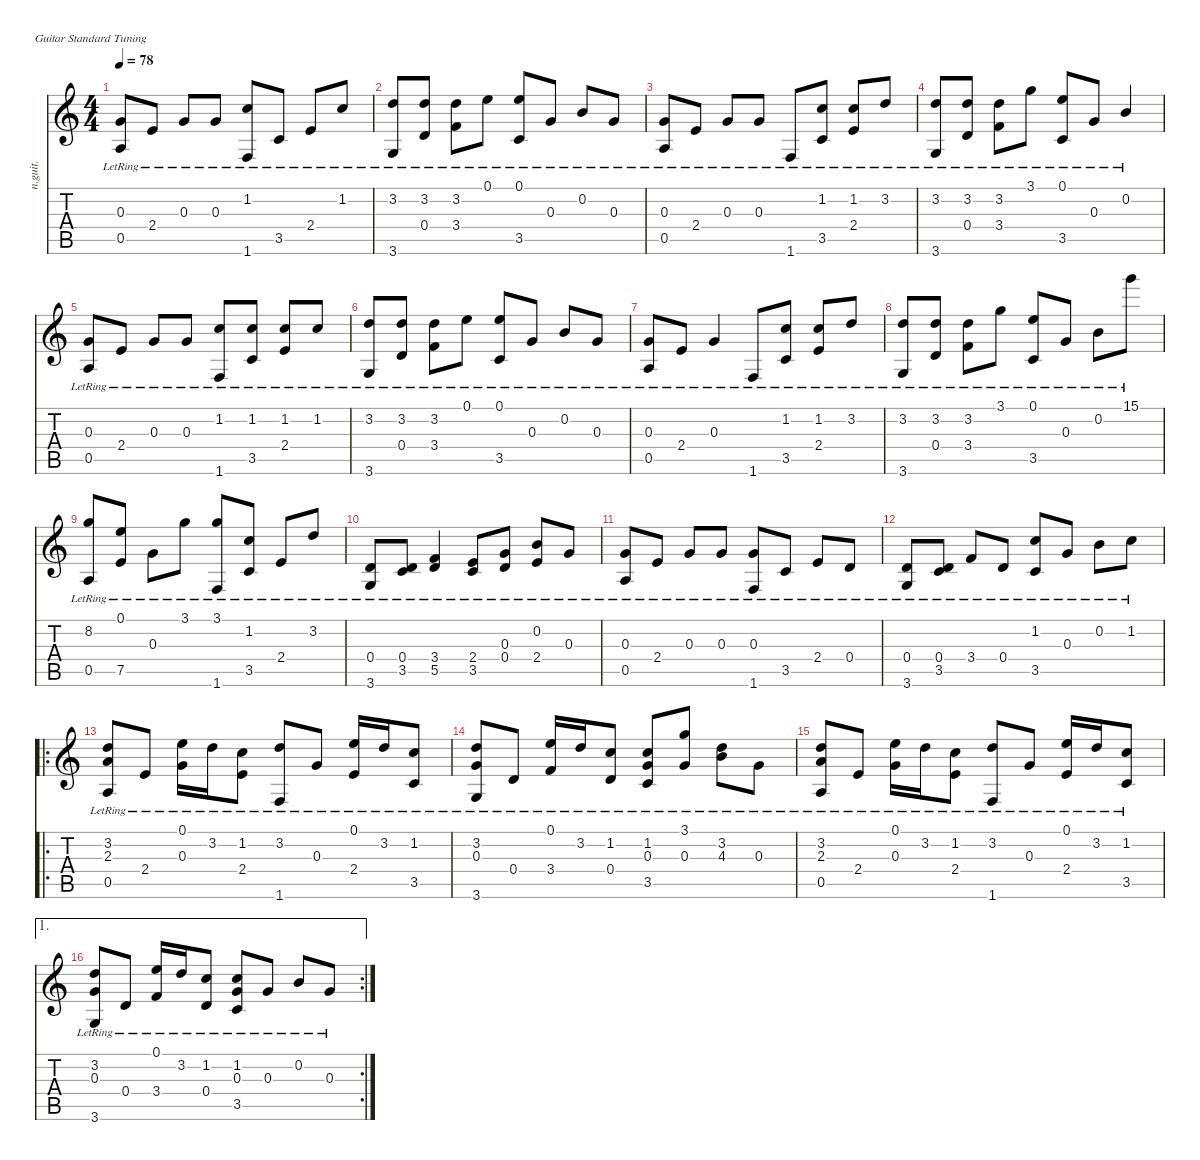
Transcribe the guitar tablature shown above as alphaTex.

\defaultSystemsLayout 4
\hideDynamics
\bracketExtendMode nobrackets
\track ("Guitar" "n.guit.") {instrument acousticguitarnylon}
\staff {score tabs}
\tuning (E4 B3 G3 D3 A2 E2)
\ts (4 4)
\tempo 78
\clef g2
\ks c
(0.3{lr} 0.5{lr}).8{dy f beam Up} 2.4{lr}.8{beam Up} 0.3{lr}.8{beam Up} 0.3{lr}.8{beam Up} (1.2{lr} 1.6{lr}).8{beam Up} 3.5{lr}.8{beam Up} 2.4{lr}.8{beam Up} 1.2{lr}.8{beam Up} |
(3.2{lr} 3.6{lr}).8{beam Up} (3.2{lr} 0.4{lr}).8{beam Up} (3.2{lr} 3.4{lr}).8{beam Down} 0.1{lr}.8{beam Down} (0.1{lr} 3.5{lr}).8{beam Up} 0.3{lr}.8{beam Up} 0.2{lr}.8{beam Up} 0.3{lr}.8{beam Up} |
(0.3{lr} 0.5{lr}).8{beam Up} 2.4{lr}.8{beam Up} 0.3{lr}.8{beam Up} 0.3{lr}.8{beam Up} 1.6{lr}.8{beam Up} (1.2{lr} 3.5{lr}).8{beam Up} (1.2{lr} 2.4{lr}).8{beam Up} 3.2{lr}.8{beam Up} |
(3.2{lr} 3.6{lr}).8{beam Up} (3.2{lr} 0.4{lr}).8{beam Up} (3.2{lr} 3.4{lr}).8{beam Down} 3.1{lr}.8{beam Down} (0.1{lr} 3.5{lr}).8{beam Up} 0.3{lr}.8{beam Up} 0.2{lr}.4{beam Up} |
(0.3{lr} 0.5{lr}).8{beam Up} 2.4{lr}.8{beam Up} 0.3{lr}.8{beam Up} 0.3{lr}.8{beam Up} (1.2{lr} 1.6{lr}).8{beam Up} (1.2{lr} 3.5{lr}).8{beam Up} (1.2{lr} 2.4{lr}).8{beam Up} 1.2{lr}.8{beam Up} |
(3.2{lr} 3.6{lr}).8{beam Up} (3.2{lr} 0.4{lr}).8{beam Up} (3.2{lr} 3.4{lr}).8{beam Down} 0.1{lr}.8{beam Down} (0.1{lr} 3.5{lr}).8{beam Up} 0.3{lr}.8{beam Up} 0.2{lr}.8{beam Up} 0.3{lr}.8{beam Up} |
(0.3{lr} 0.5{lr}).8{beam Up} 2.4{lr}.8{beam Up} 0.3{lr}.4{beam Up} 1.6{lr}.8{beam Up} (1.2{lr} 3.5{lr}).8{beam Up} (1.2{lr} 2.4{lr}).8{beam Up} 3.2{lr}.8{beam Up} |
(3.2{lr} 3.6{lr}).8{beam Up} (3.2{lr} 0.4{lr}).8{beam Up} (3.2{lr} 3.4{lr}).8{beam Down} 3.1{lr}.8{beam Down} (0.1{lr} 3.5{lr}).8{beam Up} 0.3{lr}.8{beam Up} 0.2{lr}.8{beam Down} 15.1{lr}.8{beam Down} |
(8.2{lr} 0.5{lr}).8{beam Up} (0.1{lr} 7.5{lr}).8{beam Up} 0.3{lr}.8{beam Down} 3.1{lr}.8{beam Down} (3.1{lr} 1.6{lr}).8{beam Up} (1.2{lr} 3.5{lr}).8{beam Up} 2.4{lr}.8{beam Up} 3.2{lr}.8{beam Up} |
(0.4{lr} 3.6{lr}).8{beam Up} (0.4{lr} 3.5{lr}).8{beam Up} (3.4{lr} 5.5{lr}).4{beam Up} (2.4{lr} 3.5{lr}).8{beam Up} (0.3{lr} 0.4{lr}).8{beam Up} (0.2{lr} 2.4{lr}).8{beam Up} 0.3{lr}.8{beam Up} |
(0.3{lr} 0.5{lr}).8{beam Up} 2.4{lr}.8{beam Up} 0.3{lr}.8{beam Up} 0.3{lr}.8{beam Up} (0.3{lr} 1.6{lr}).8{beam Up} 3.5{lr}.8{beam Up} 2.4{lr}.8{beam Up} 0.4{lr}.8{beam Up} |
(0.4{lr} 3.6{lr}).8{beam Up} (0.4{lr} 3.5{lr}).8{beam Up} 3.4{lr}.8{beam Up} 0.4{lr}.8{beam Up} (1.2{lr} 3.5{lr}).8{beam Up} 0.3{lr}.8{beam Up} 0.2{lr}.8{beam Down} 1.2{lr}.8{beam Down} |
\ro
(3.2{lr} 2.3{lr} 0.5{lr}).8{beam Up} 2.4{lr}.8{beam Up} (0.1{lr} 0.3{lr}).16{beam Down} 3.2{lr}.16{beam Down} (1.2{lr} 2.4{lr}).8{beam Down} (3.2{lr} 1.6{lr}).8{beam Up} 0.3{lr}.8{beam Up} (0.1{lr} 2.4{lr}).16{beam Up} 3.2{lr}.16{beam Up} (1.2{lr} 3.5{lr}).8{beam Up} |
(3.2{lr} 0.3{lr} 3.6{lr}).8{beam Up} 0.4{lr}.8{beam Up} (0.1{lr} 3.4{lr}).16{beam Up} 3.2{lr}.16{beam Up} (1.2{lr} 0.4{lr}).8{beam Up} (1.2{lr} 0.3{lr} 3.5{lr}).8{beam Up} (3.1{lr} 0.3{lr}).8{beam Up} (3.2{lr} 4.3{lr}).8{beam Down} 0.3{lr}.8{beam Down} |
(3.2{lr} 2.3{lr} 0.5{lr}).8{beam Up} 2.4{lr}.8{beam Up} (0.1{lr} 0.3{lr}).16{beam Down} 3.2{lr}.16{beam Down} (1.2{lr} 2.4{lr}).8{beam Down} (3.2{lr} 1.6{lr}).8{beam Up} 0.3{lr}.8{beam Up} (0.1{lr} 2.4{lr}).16{beam Up} 3.2{lr}.16{beam Up} (1.2{lr} 3.5{lr}).8{beam Up} |
\ae 1
\rc 2
(3.2{lr} 0.3{lr} 3.6{lr}).8{beam Up} 0.4{lr}.8{beam Up} (0.1{lr} 3.4{lr}).16{beam Up} 3.2{lr}.16{beam Up} (1.2{lr} 0.4{lr}).8{beam Up} (1.2{lr} 0.3{lr} 3.5{lr}).8{beam Up} 0.3{lr}.8{beam Up} 0.2{lr}.8{beam Up} 0.3{lr}.8{beam Up}
